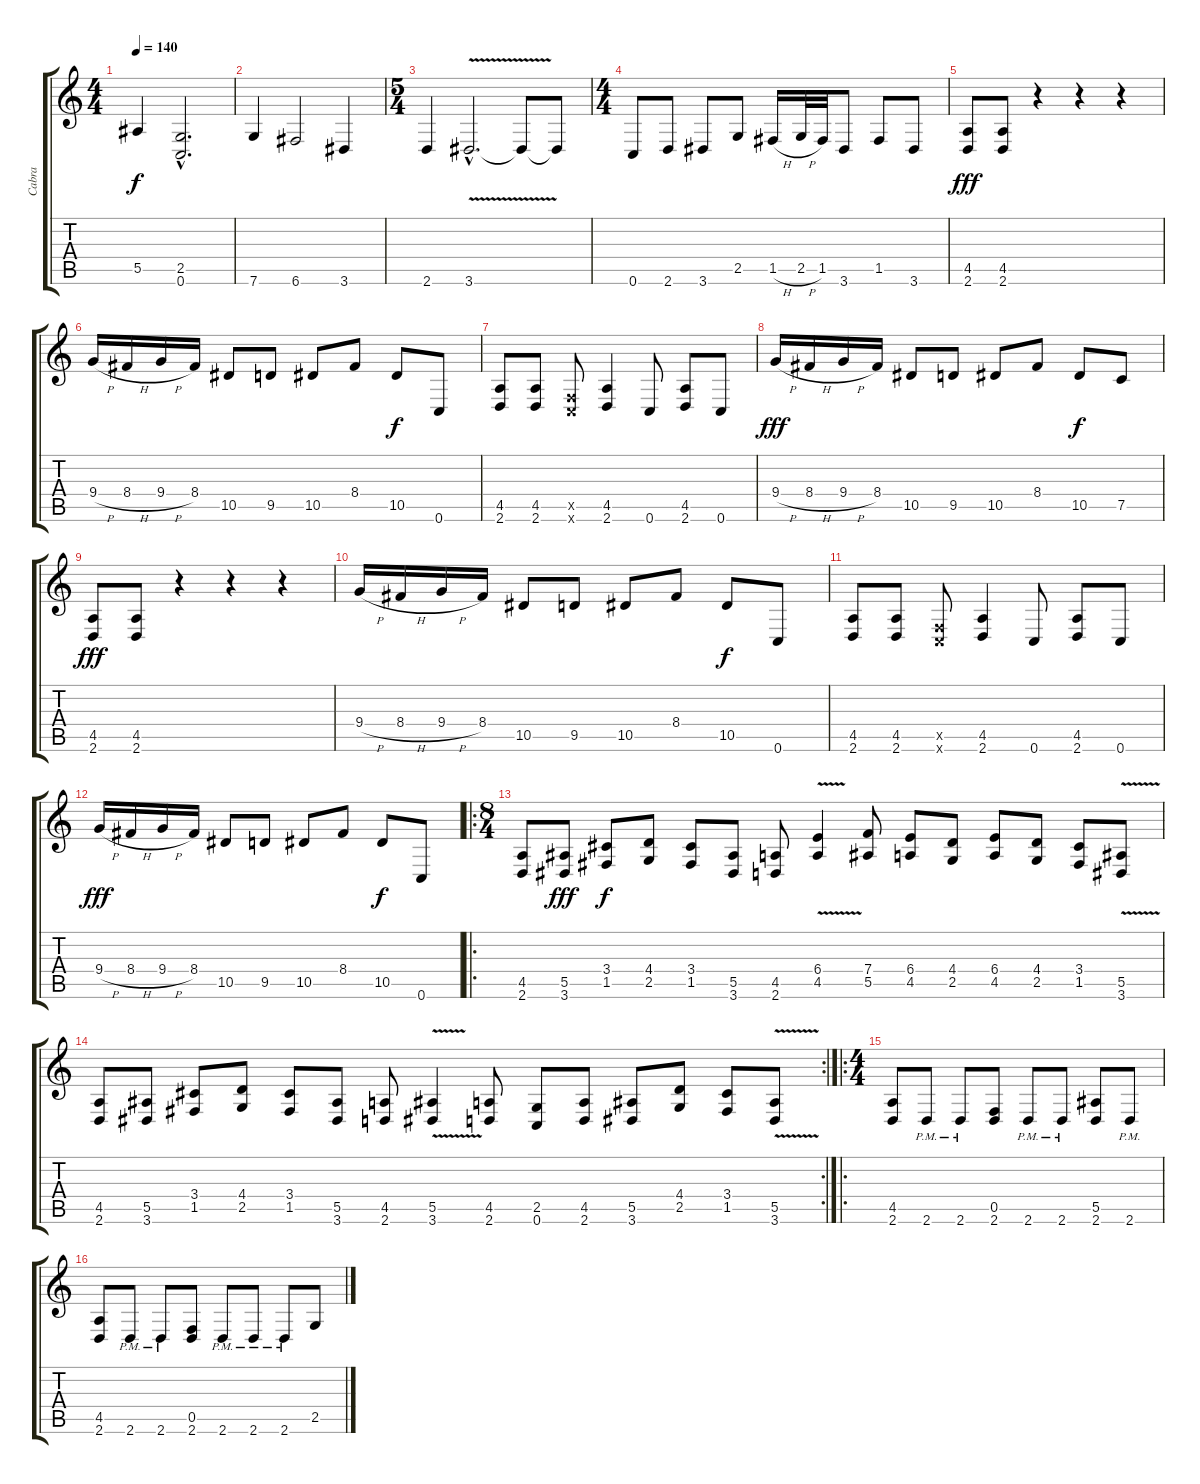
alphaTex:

\track ("Cabra" "Cabra") {instrument distortionguitar}
\staff {score tabs}
\tuning (C4 G3 Eb3 Bb2 F2 C2) {hide}
\ts (4 4)
\tempo 140
\clef g2
\ks c
5.5.4{dy f} (2.5{hac} 0.6{hac}).2{d} |
7.6.4 6.6.2 3.6.4 |
\ts (5 4)
2.6.4 3.6{v hac}.2{d} 3.6{t}.8 3.6{t}.8 |
\ts (4 4)
0.6.8 2.6.8 3.6.8 2.5.8 1.5{h}.16 2.5{h}.32 1.5.32 3.6.8 1.5.8 3.6.8 |
(4.5 2.6).8{dy fff} (4.5 2.6).8 r.4 r.4 r.4 |
9.4{h}.16 8.4{h}.16 9.4{h}.16 8.4.16 10.5.8 9.5.8 10.5.8 8.4.8 10.5.8{dy f} 0.6.8 |
(4.5 2.6).8 (4.5 2.6).8 (0.5{x} 0.6{x}).8 (4.5 2.6).4 0.6.8 (4.5 2.6).8 0.6.8 |
9.4{h}.16{dy fff} 8.4{h}.16 9.4{h}.16 8.4.16 10.5.8 9.5.8 10.5.8 8.4.8 10.5.8{dy f} 7.5.8 |
(4.5 2.6).8{dy fff} (4.5 2.6).8 r.4 r.4 r.4 |
9.4{h}.16 8.4{h}.16 9.4{h}.16 8.4.16 10.5.8 9.5.8 10.5.8 8.4.8 10.5.8{dy f} 0.6.8 |
(4.5 2.6).8 (4.5 2.6).8 (0.5{x} 0.6{x}).8 (4.5 2.6).4 0.6.8 (4.5 2.6).8 0.6.8 |
9.4{h}.16{dy fff} 8.4{h}.16 9.4{h}.16 8.4.16 10.5.8 9.5.8 10.5.8 8.4.8 10.5.8{dy f} 0.6.8 |
\ro
\ts (8 4)
(4.5 2.6).8 (5.5 3.6).8{dy fff} (3.4 1.5).8{dy f} (4.4 2.5).8 (3.4 1.5).8 (5.5 3.6).8 (4.5 2.6).8 (6.4 4.5{v}).4 (7.4 5.5).8 (6.4 4.5).8 (4.4 2.5).8 (6.4 4.5).8 (4.4 2.5).8 (3.4 1.5).8 (5.5{v} 3.6).8 |
\rc 2
(4.5 2.6).8 (5.5 3.6).8 (3.4 1.5).8 (4.4 2.5).8 (3.4 1.5).8 (5.5 3.6).8 (4.5 2.6).8 (5.5 3.6{v}).4 (4.5 2.6).8 (2.5 0.6).8 (4.5 2.6).8 (5.5 3.6).8 (4.4 2.5).8 (3.4 1.5).8 (5.5{v} 3.6).8 |
\ro
\ts (4 4)
(4.5 2.6).8 2.6{pm}.8 2.6{pm}.8 (0.5 2.6).8 2.6{pm}.8 2.6{pm}.8 (5.5 2.6).8 2.6{pm}.8 |
(4.5 2.6).8 2.6{pm}.8 2.6{pm}.8 (0.5 2.6).8 2.6{pm}.8 2.6{pm}.8 2.6{pm}.8 2.5.8
